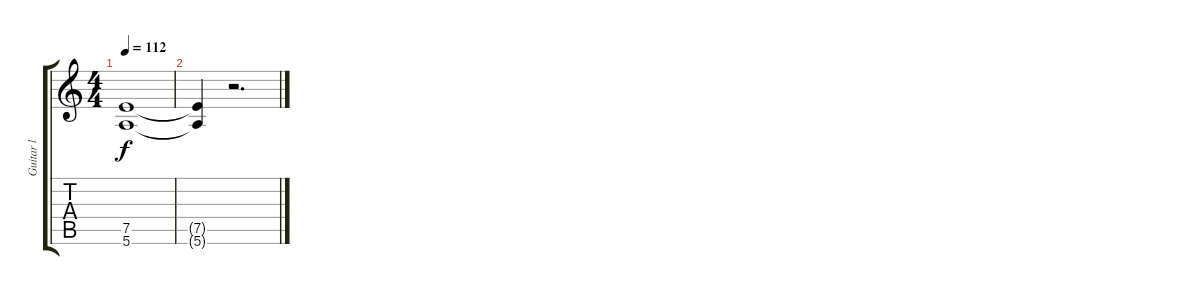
\track ("Guitar l" "Guitar l") {instrument distortionguitar}
\staff {score tabs}
\tuning (E4 B3 G3 D3 A2 E2) {hide}
\ts (4 4)
\tempo 112
\clef g2
\ks c
(7.5{t} 5.6{t}).1{dy f} |
(7.5{t} 5.6{t}).4 r.2{d}
